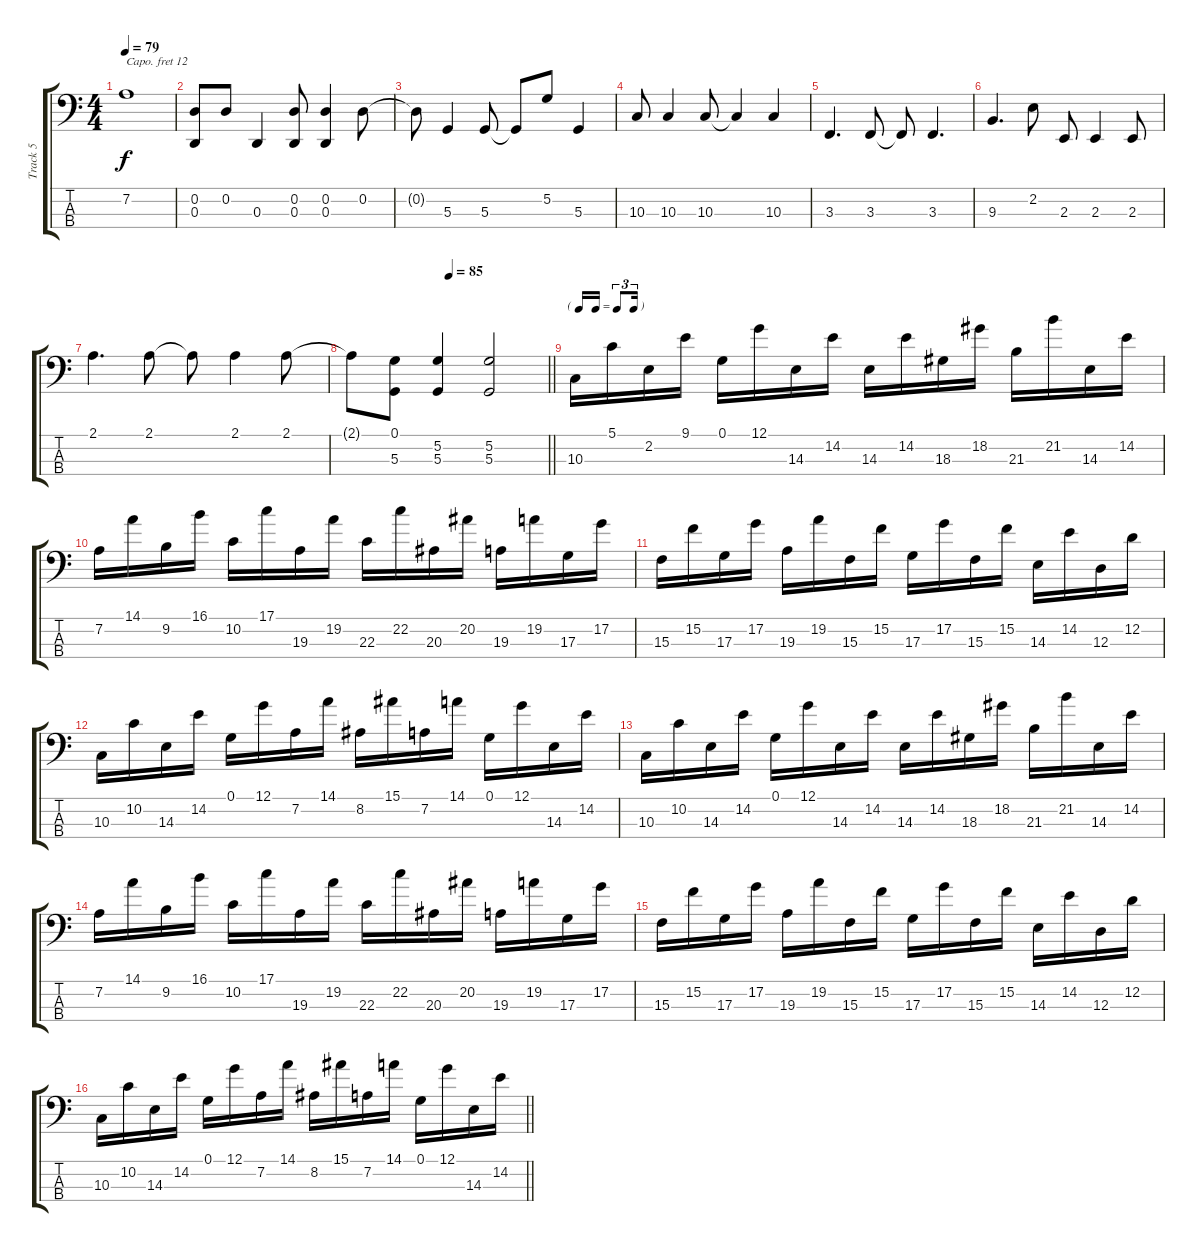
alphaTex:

\track ("Track 5" "Track 5") {instrument acousticgrandpiano}
\staff {score tabs}
\capo 12
\tuning (G2 D2 D1 D0) {hide}
\ts (4 4)
\tempo 79
\clef f4
\ks c
7.2.1{dy f} |
(0.2 0.3).8 0.2.8 0.3.4 (0.2 0.3).8 (0.2 0.3).4 0.2.8 |
0.2{t}.8 5.3.4 5.3.8 5.3{t}.8 5.2.8 5.3.4 |
10.3.8 10.3.4 10.3.8 10.3{t}.4 10.3.4 |
3.3.4{d} 3.3.8 3.3{t}.8 3.3.4{d} |
9.3.4{d} 2.2.8 2.3.8 2.3.4 2.3.8 |
2.1.4{d} 2.1.8 2.1{t}.8 2.1.4 2.1.8 |
\tempo (85 0.5)
\barLineRight lightlight
2.1{t}.8 (0.1 5.3).8 (5.2 5.3).4 (5.2 5.3).2 |
\tf triplet16th
10.3.16 5.1.16 2.2.16 9.1.16 0.1.16 12.1.16 14.3.16 14.2.16 14.3.16 14.2.16 18.3.16 18.2.16 21.3.16 21.2.16 14.3.16 14.2.16 |
7.2.16 14.1.16 9.2.16 16.1.16 10.2.16 17.1.16 19.3.16 19.2.16 22.3.16 22.2.16 20.3.16 20.2.16 19.3.16 19.2.16 17.3.16 17.2.16 |
15.3.16 15.2.16 17.3.16 17.2.16 19.3.16 19.2.16 15.3.16 15.2.16 17.3.16 17.2.16 15.3.16 15.2.16 14.3.16 14.2.16 12.3.16 12.2.16 |
10.3.16 10.2.16 14.3.16 14.2.16 0.1.16 12.1.16 7.2.16 14.1.16 8.2.16 15.1.16 7.2.16 14.1.16 0.1.16 12.1.16 14.3.16 14.2.16 |
10.3.16 10.2.16 14.3.16 14.2.16 0.1.16 12.1.16 14.3.16 14.2.16 14.3.16 14.2.16 18.3.16 18.2.16 21.3.16 21.2.16 14.3.16 14.2.16 |
7.2.16 14.1.16 9.2.16 16.1.16 10.2.16 17.1.16 19.3.16 19.2.16 22.3.16 22.2.16 20.3.16 20.2.16 19.3.16 19.2.16 17.3.16 17.2.16 |
15.3.16 15.2.16 17.3.16 17.2.16 19.3.16 19.2.16 15.3.16 15.2.16 17.3.16 17.2.16 15.3.16 15.2.16 14.3.16 14.2.16 12.3.16 12.2.16 |
\barLineRight lightlight
10.3.16 10.2.16 14.3.16 14.2.16 0.1.16 12.1.16 7.2.16 14.1.16 8.2.16 15.1.16 7.2.16 14.1.16 0.1.16 12.1.16 14.3.16 14.2.16
